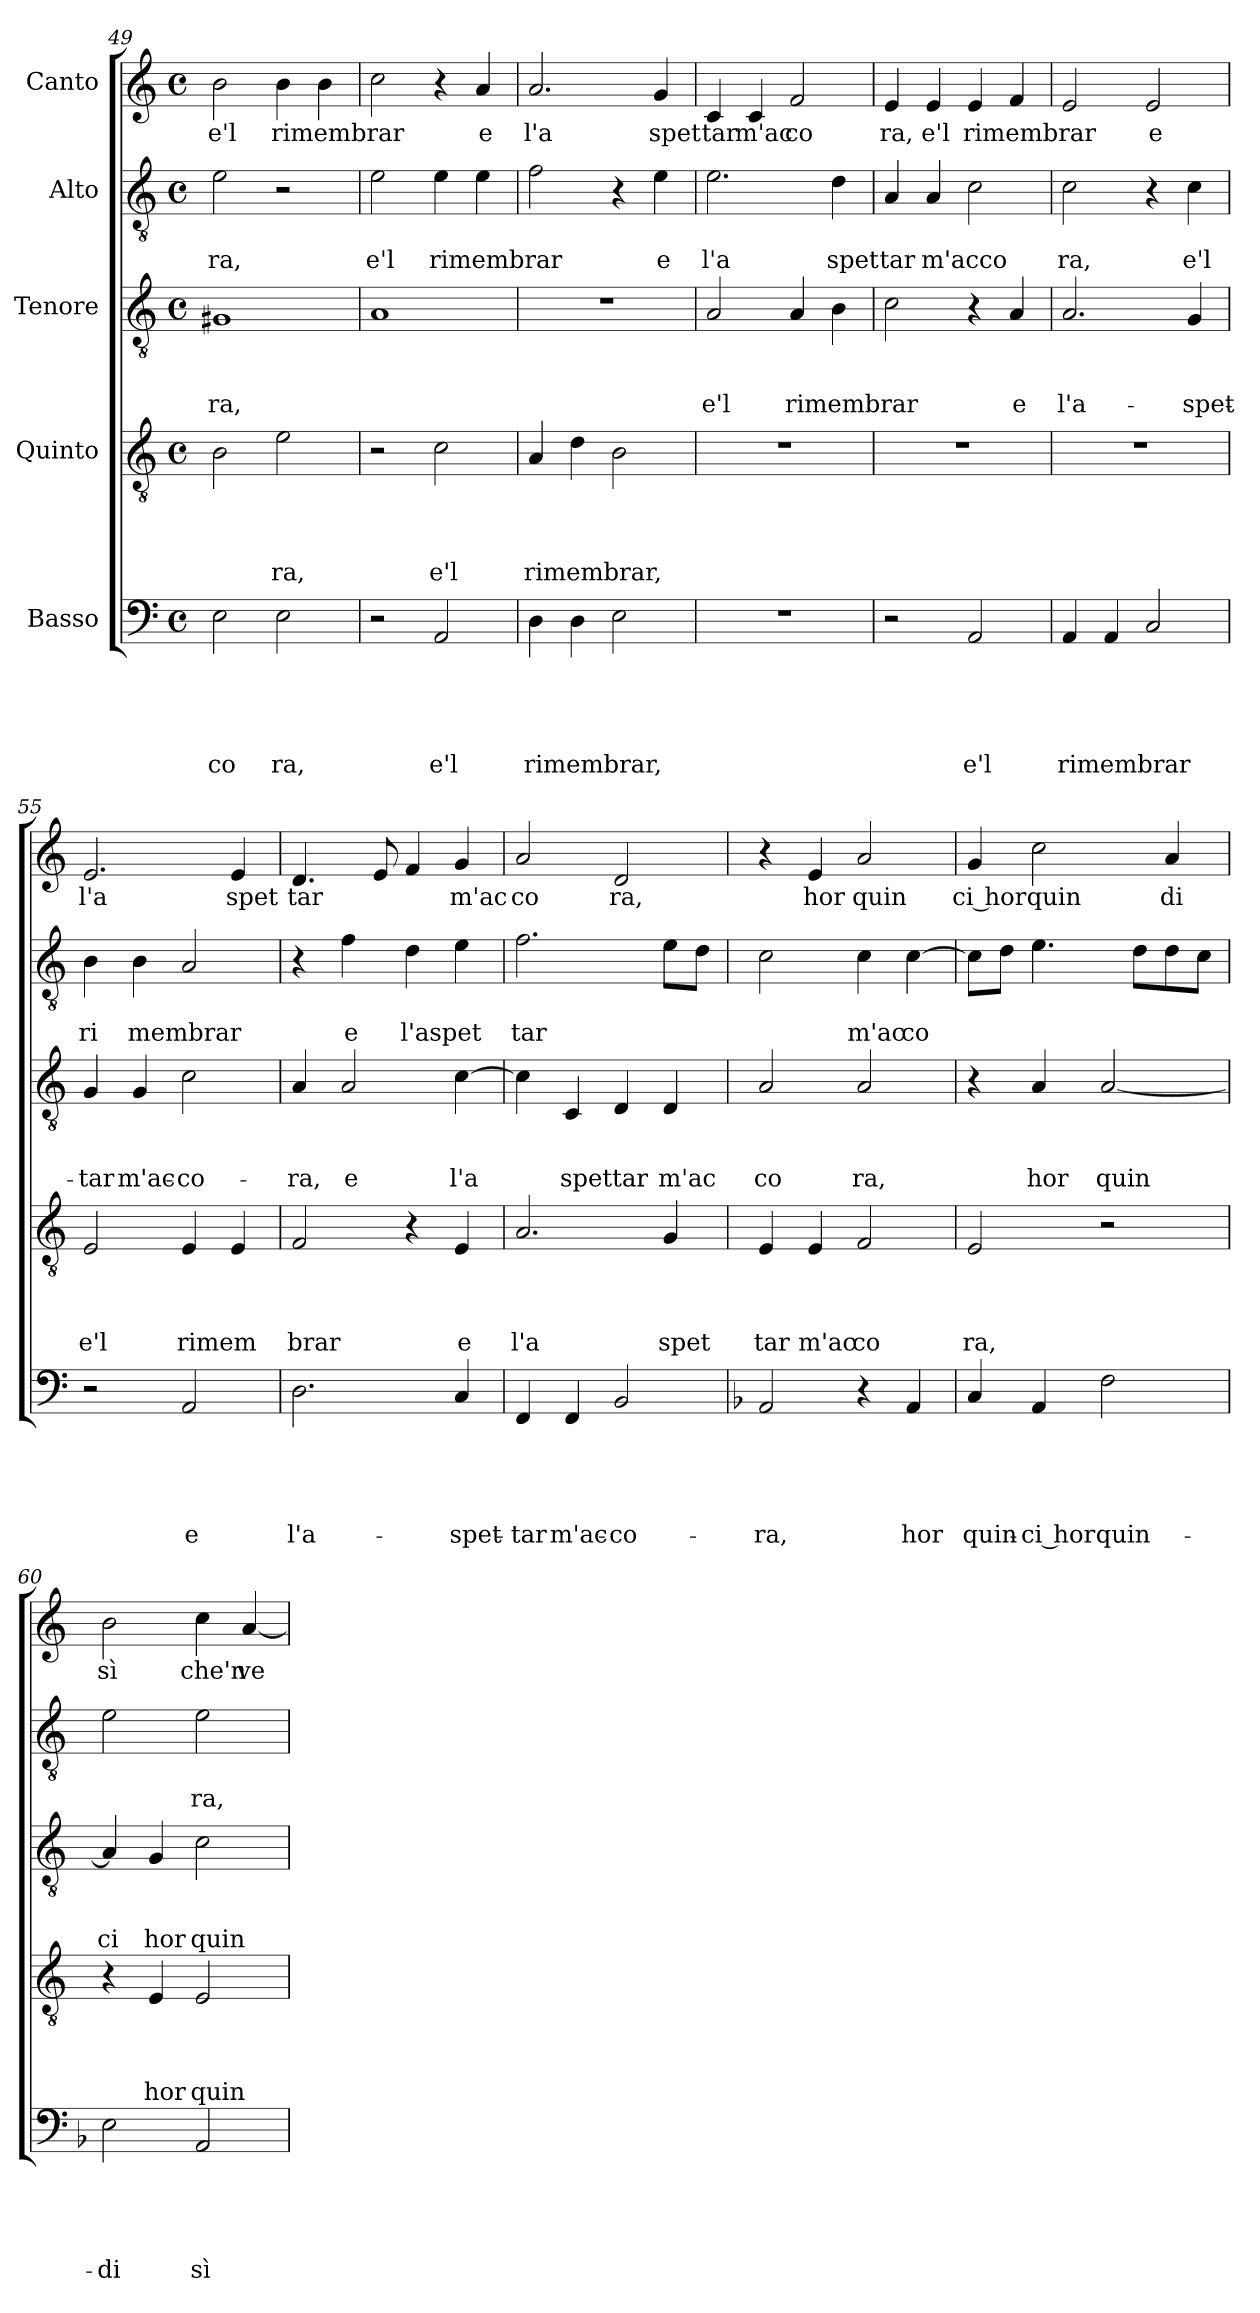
**kern	**text	**text	**text	**text	**text	**kern	**text	**text	**text	**text	**kern	**text	**text	**text	**kern	**text	**text	**kern	**text
*part5	*part5	*part5	*part5	*part5	*part5	*part4	*part4	*part4	*part4	*part4	*part3	*part3	*part3	*part3	*part2	*part2	*part2	*part1	*part1
*staff5	*staff5	*staff5	*staff5	*staff5	*staff5	*staff4	*staff4	*staff4	*staff4	*staff4	*staff3	*staff3	*staff3	*staff3	*staff2	*staff2	*staff2	*staff1	*staff1
*I"Basso	*	*	*	*	*	*I"Quinto	*	*	*	*	*I"Tenore	*	*	*	*I"Alto	*	*	*I"Canto	*
!!LO:LB:g=z
*clefF4	*	*	*	*	*	*clefGv2	*	*	*	*	*clefGv2	*	*	*	*clefGv2	*	*	*clefG2	*
*k[]	*	*	*	*	*	*k[]	*	*	*	*	*k[]	*	*	*	*k[]	*	*	*k[]	*
*C:	*	*	*	*	*	*C:	*	*	*	*	*C:	*	*	*	*C:	*	*	*C:	*
*M4/4	*	*	*	*	*	*M4/4	*	*	*	*	*M4/4	*	*	*	*M4/4	*	*	*M4/4	*
*met(c)	*	*	*	*	*	*met(c)	*	*	*	*	*met(c)	*	*	*	*met(c)	*	*	*met(c)	*
=49	=49	=49	=49	=49	=49	=49	=49	=49	=49	=49	=49	=49	=49	=49	=49	=49	=49	=49	=49
!	!	!	!	!	!LO:LY:b	!	!	!	!	!	!	!	!	!LO:LY:b	!	!	!LO:LY:b	!	!LO:LY:b
2E\	.	.	.	.	co	2B\	.	.	.	.	1G#X	.	.	-ra,	2e\	.	ra,	2b\	e'l
!	!	!	!	!	!LO:LY:b	!	!	!	!	!LO:LY:b	!	!	!	!	!	!	!	!	!LO:LY:b
2E\	.	.	.	.	ra,	2e\	.	.	.	-ra,	.	.	.	.	2r	.	.	4b\	rimembrar
.	.	.	.	.	.	.	.	.	.	.	.	.	.	.	.	.	.	4b\	.
=50	=50	=50	=50	=50	=50	=50	=50	=50	=50	=50	=50	=50	=50	=50	=50	=50	=50	=50	=50
!	!	!	!	!	!	!	!	!	!	!	!	!	!	!	!	!	!LO:LY:b	!	!
2r	.	.	.	.	.	2r	.	.	.	.	1A	.	.	.	2e\	.	e'l	2cc\	.
!	!	!	!	!	!LO:LY:b	!	!	!	!	!LO:LY:b	!	!	!	!	!	!	!LO:LY:b	!	!
2AA/	.	.	.	.	e'l	2c\	.	.	.	e'l	.	.	.	.	4e\	.	rimembrar	4r	.
!	!	!	!	!	!	!	!	!	!	!	!	!	!	!	!	!	!	!	!LO:LY:b
.	.	.	.	.	.	.	.	.	.	.	.	.	.	.	4e\	.	.	4a/	e
=51	=51	=51	=51	=51	=51	=51	=51	=51	=51	=51	=51	=51	=51	=51	=51	=51	=51	=51	=51
!	!	!	!	!	!LO:LY:b	!	!	!	!	!LO:LY:b	!	!	!	!	!	!	!	!	!LO:LY:b
4D\	.	.	.	.	rimembrar,	4A/	.	.	.	rimembrar,	1r	.	.	.	2f\	.	.	2.a/	l'a
4D\	.	.	.	.	.	4d\	.	.	.	.	.	.	.	.	.	.	.	.	.
2E\	.	.	.	.	.	2B\	.	.	.	.	.	.	.	.	4r	.	.	.	.
!	!	!	!	!	!	!	!	!	!	!	!	!	!	!	!	!	!LO:LY:b	!	!LO:LY:b
.	.	.	.	.	.	.	.	.	.	.	.	.	.	.	4e\	.	e	4g/	spet
=52	=52	=52	=52	=52	=52	=52	=52	=52	=52	=52	=52	=52	=52	=52	=52	=52	=52	=52	=52
!	!	!	!	!	!	!	!	!	!	!	!	!	!	!LO:LY:b	!	!	!LO:LY:b	!	!LO:LY:b
1r	.	.	.	.	.	1r	.	.	.	.	2A/	.	.	e'l	2.e\	.	l'a	4c/	tar
!	!	!	!	!	!	!	!	!	!	!	!	!	!	!	!	!	!	!	!LO:LY:b
.	.	.	.	.	.	.	.	.	.	.	.	.	.	.	.	.	.	4c/	m'ac
!	!	!	!	!	!	!	!	!	!	!	!	!	!	!LO:LY:b	!	!	!	!	!LO:LY:b
.	.	.	.	.	.	.	.	.	.	.	4A/	.	.	rimembrar	.	.	.	2f/	co
!	!	!	!	!	!	!	!	!	!	!	!	!	!	!	!	!	!LO:LY:b	!	!
.	.	.	.	.	.	.	.	.	.	.	4B\	.	.	.	4d\	.	spet	.	.
=53	=53	=53	=53	=53	=53	=53	=53	=53	=53	=53	=53	=53	=53	=53	=53	=53	=53	=53	=53
!	!	!	!	!	!	!	!	!	!	!	!	!	!	!	!	!	!LO:LY:b	!	!LO:LY:b
2r	.	.	.	.	.	1r	.	.	.	.	2c\	.	.	.	4A/	.	tar	4e/	ra,
!	!	!	!	!	!	!	!	!	!	!	!	!	!	!	!	!	!LO:LY:b	!	!LO:LY:b
.	.	.	.	.	.	.	.	.	.	.	.	.	.	.	4A/	.	m'acco	4e/	e'l
!	!	!	!	!	!LO:LY:b	!	!	!	!	!	!	!	!	!	!	!	!	!	!LO:LY:b
2AA/	.	.	.	.	e'l	.	.	.	.	.	4r	.	.	.	2c\	.	.	4e/	rimembrar
!	!	!	!	!	!	!	!	!	!	!	!	!	!	!LO:LY:b	!	!	!	!	!
.	.	.	.	.	.	.	.	.	.	.	4A/	.	.	e	.	.	.	4f/	.
=54	=54	=54	=54	=54	=54	=54	=54	=54	=54	=54	=54	=54	=54	=54	=54	=54	=54	=54	=54
!	!	!	!	!	!LO:LY:b	!	!	!	!	!	!	!	!	!LO:LY:b	!	!	!LO:LY:b	!	!
4AA/	.	.	.	.	rimembrar	1r	.	.	.	.	2.A/	.	.	l'a-	2c\	.	ra,	2e/	.
4AA/	.	.	.	.	.	.	.	.	.	.	.	.	.	.	.	.	.	.	.
!	!	!	!	!	!	!	!	!	!	!	!	!	!	!	!	!	!	!	!LO:LY:b
2C/	.	.	.	.	.	.	.	.	.	.	.	.	.	.	4r	.	.	2e/	e
!	!	!	!	!	!	!	!	!	!	!	!	!	!	!LO:LY:b	!	!	!LO:LY:b	!	!
.	.	.	.	.	.	.	.	.	.	.	4G/	.	.	-spet-	4c\	.	e'l	.	.
=55	=55	=55	=55	=55	=55	=55	=55	=55	=55	=55	=55	=55	=55	=55	=55	=55	=55	=55	=55
!	!	!	!	!	!	!	!	!	!	!LO:LY:b	!	!	!	!LO:LY:b	!	!	!LO:LY:b	!	!LO:LY:b
2r	.	.	.	.	.	2E/	.	.	.	e'l	4G/	.	.	-tar	4B\	.	ri	2.e/	l'a
!	!	!	!	!	!	!	!	!	!	!	!	!	!	!LO:LY:b	!	!	!LO:LY:b	!	!
.	.	.	.	.	.	.	.	.	.	.	4G/	.	.	m'ac-	4B\	.	membrar	.	.
!	!	!	!	!	!LO:LY:b	!	!	!	!	!LO:LY:b	!	!	!	!LO:LY:b	!	!	!	!	!
2AA/	.	.	.	.	e	4E/	.	.	.	rimem	2c\	.	.	-co-	2A/	.	.	.	.
!	!	!	!	!	!	!	!	!	!	!	!	!	!	!	!	!	!	!	!LO:LY:b
.	.	.	.	.	.	4E/	.	.	.	.	.	.	.	.	.	.	.	4e/	spet
!!LO:LB:g=z
=56	=56	=56	=56	=56	=56	=56	=56	=56	=56	=56	=56	=56	=56	=56	=56	=56	=56	=56	=56
!	!	!	!	!	!LO:LY:b	!	!	!	!	!LO:LY:b	!	!	!	!LO:LY:b	!	!	!	!	!LO:LY:b
2.D\	.	.	.	.	l'a-	2F/	.	.	.	brar	4A/	.	.	-ra,	4r	.	.	4.d/	tar
!	!	!	!	!	!	!	!	!	!	!	!	!	!	!LO:LY:b	!	!	!LO:LY:b	!	!
.	.	.	.	.	.	.	.	.	.	.	2A/	.	.	e	4f\	.	e	.	.
.	.	.	.	.	.	.	.	.	.	.	.	.	.	.	.	.	.	8e/	.
!	!	!	!	!	!	!	!	!	!	!	!	!	!	!	!	!	!LO:LY:b	!	!
.	.	.	.	.	.	4r	.	.	.	.	.	.	.	.	4d\	.	l'aspet	4f/	.
!	!	!	!	!	!LO:LY:b	!	!	!	!	!LO:LY:b	!	!	!	!LO:LY:b	!	!	!	!	!LO:LY:b
4C/	.	.	.	.	-spet-	4E/	.	.	.	e	[>4c\	.	.	l'a	4e\	.	.	4g/	m'ac
=57	=57	=57	=57	=57	=57	=57	=57	=57	=57	=57	=57	=57	=57	=57	=57	=57	=57	=57	=57
!	!	!	!	!	!LO:LY:b	!	!	!	!	!LO:LY:b	!	!	!	!	!	!	!LO:LY:b	!	!LO:LY:b
4FF/	.	.	.	.	-tar	2.A/	.	.	.	l'a	4c\]	.	.	.	2.f\	.	tar	2a/	co
!	!	!	!	!	!LO:LY:b	!	!	!	!	!	!	!	!	!LO:LY:b	!	!	!	!	!
4FF/	.	.	.	.	m'ac-	.	.	.	.	.	4C/	.	.	spettar	.	.	.	.	.
!	!	!	!	!	!LO:LY:b	!	!	!	!	!	!	!	!	!	!	!	!	!	!LO:LY:b
2BB/	.	.	.	.	-co-	.	.	.	.	.	4D/	.	.	.	.	.	.	2d/	ra,
!	!	!	!	!	!	!	!	!	!	!LO:LY:b	!	!	!	!LO:LY:b	!	!	!	!	!
.	.	.	.	.	.	4G/	.	.	.	spet	4D/	.	.	m'ac	8e\L	.	.	.	.
.	.	.	.	.	.	.	.	.	.	.	.	.	.	.	8d\J	.	.	.	.
=58	=58	=58	=58	=58	=58	=58	=58	=58	=58	=58	=58	=58	=58	=58	=58	=58	=58	=58	=58
*k[b-]	*	*	*	*	*	*	*	*	*	*	*	*	*	*	*	*	*	*	*
*F:	*	*	*	*	*	*	*	*	*	*	*	*	*	*	*	*	*	*	*
!	!	!	!	!	!LO:LY:b	!	!	!	!	!LO:LY:b	!	!	!	!LO:LY:b	!	!	!	!	!
2AA/	.	.	.	.	-ra,	4E/	.	.	.	tar	2A/	.	.	co	2c\	.	.	4r	.
!	!	!	!	!	!	!	!	!	!	!LO:LY:b	!	!	!	!	!	!	!	!	!LO:LY:b
.	.	.	.	.	.	4E/	.	.	.	m'ac	.	.	.	.	.	.	.	4e/	hor
!	!	!	!	!	!	!	!	!	!	!LO:LY:b	!	!	!	!LO:LY:b	!	!	!LO:LY:b	!	!LO:LY:b
4r	.	.	.	.	.	2F/	.	.	.	co	2A/	.	.	ra,	4c\	.	m'ac	2a/	quin
!	!	!	!	!	!LO:LY:b	!	!	!	!	!	!	!	!	!	!	!	!LO:LY:b	!	!
4AA/	.	.	.	.	hor	.	.	.	.	.	.	.	.	.	[>4c\	.	co	.	.
=59	=59	=59	=59	=59	=59	=59	=59	=59	=59	=59	=59	=59	=59	=59	=59	=59	=59	=59	=59
!	!	!	!	!	!LO:LY:b	!	!	!	!	!LO:LY:b	!	!	!	!	!	!	!	!	!LO:LY:b:rj
4C/	.	.	.	.	quin-	2E/	.	.	.	ra,	4r	.	.	.	8c\L]	.	.	4g/	ci hor
.	.	.	.	.	.	.	.	.	.	.	.	.	.	.	8d\J	.	.	.	.
!	!	!	!	!	!LO:LY:b:rj	!	!	!	!	!	!	!	!	!LO:LY:b	!	!	!	!	!LO:LY:b
4AA/	.	.	.	.	-ci hor	.	.	.	.	.	4A/	.	.	hor	4.e\	.	.	2cc\	quin
!	!	!	!	!	!LO:LY:b	!	!	!	!	!	!	!	!	!LO:LY:b	!	!	!	!	!
2F\	.	.	.	.	quin-	2r	.	.	.	.	[<2A/	.	.	quin	.	.	.	.	.
.	.	.	.	.	.	.	.	.	.	.	.	.	.	.	8d\L	.	.	.	.
!	!	!	!	!	!	!	!	!	!	!	!	!	!	!	!	!	!	!	!LO:LY:b
.	.	.	.	.	.	.	.	.	.	.	.	.	.	.	8d\	.	.	4a/	di
.	.	.	.	.	.	.	.	.	.	.	.	.	.	.	8c\J	.	.	.	.
=60	=60	=60	=60	=60	=60	=60	=60	=60	=60	=60	=60	=60	=60	=60	=60	=60	=60	=60	=60
!	!	!	!	!	!LO:LY:b	!	!	!	!	!	!	!	!	!LO:LY:b	!	!	!	!	!LO:LY:b
2E\	.	.	.	.	-di	4r	.	.	.	.	4A/]	.	.	ci	2e\	.	.	2b\	sì
!	!	!	!	!	!	!	!	!	!	!LO:LY:b	!	!	!	!LO:LY:b	!	!	!	!	!
.	.	.	.	.	.	4E/	.	.	.	hor	4G/	.	.	hor	.	.	.	.	.
!	!	!	!	!	!LO:LY:b	!	!	!	!	!LO:LY:b	!	!	!	!LO:LY:b	!	!	!LO:LY:b	!	!LO:LY:b
2AA/	.	.	.	.	sì	2E/	.	.	.	quin	2c\	.	.	quin	2e\	.	ra,	4cc\	che'n
!	!	!	!	!	!	!	!	!	!	!	!	!	!	!	!	!	!	!	!LO:LY:b
.	.	.	.	.	.	.	.	.	.	.	.	.	.	.	.	.	.	[<4a/	ve
=	=	=	=	=	=	=	=	=	=	=	=	=	=	=	=	=	=	=	=
*-	*-	*-	*-	*-	*-	*-	*-	*-	*-	*-	*-	*-	*-	*-	*-	*-	*-	*-	*-
